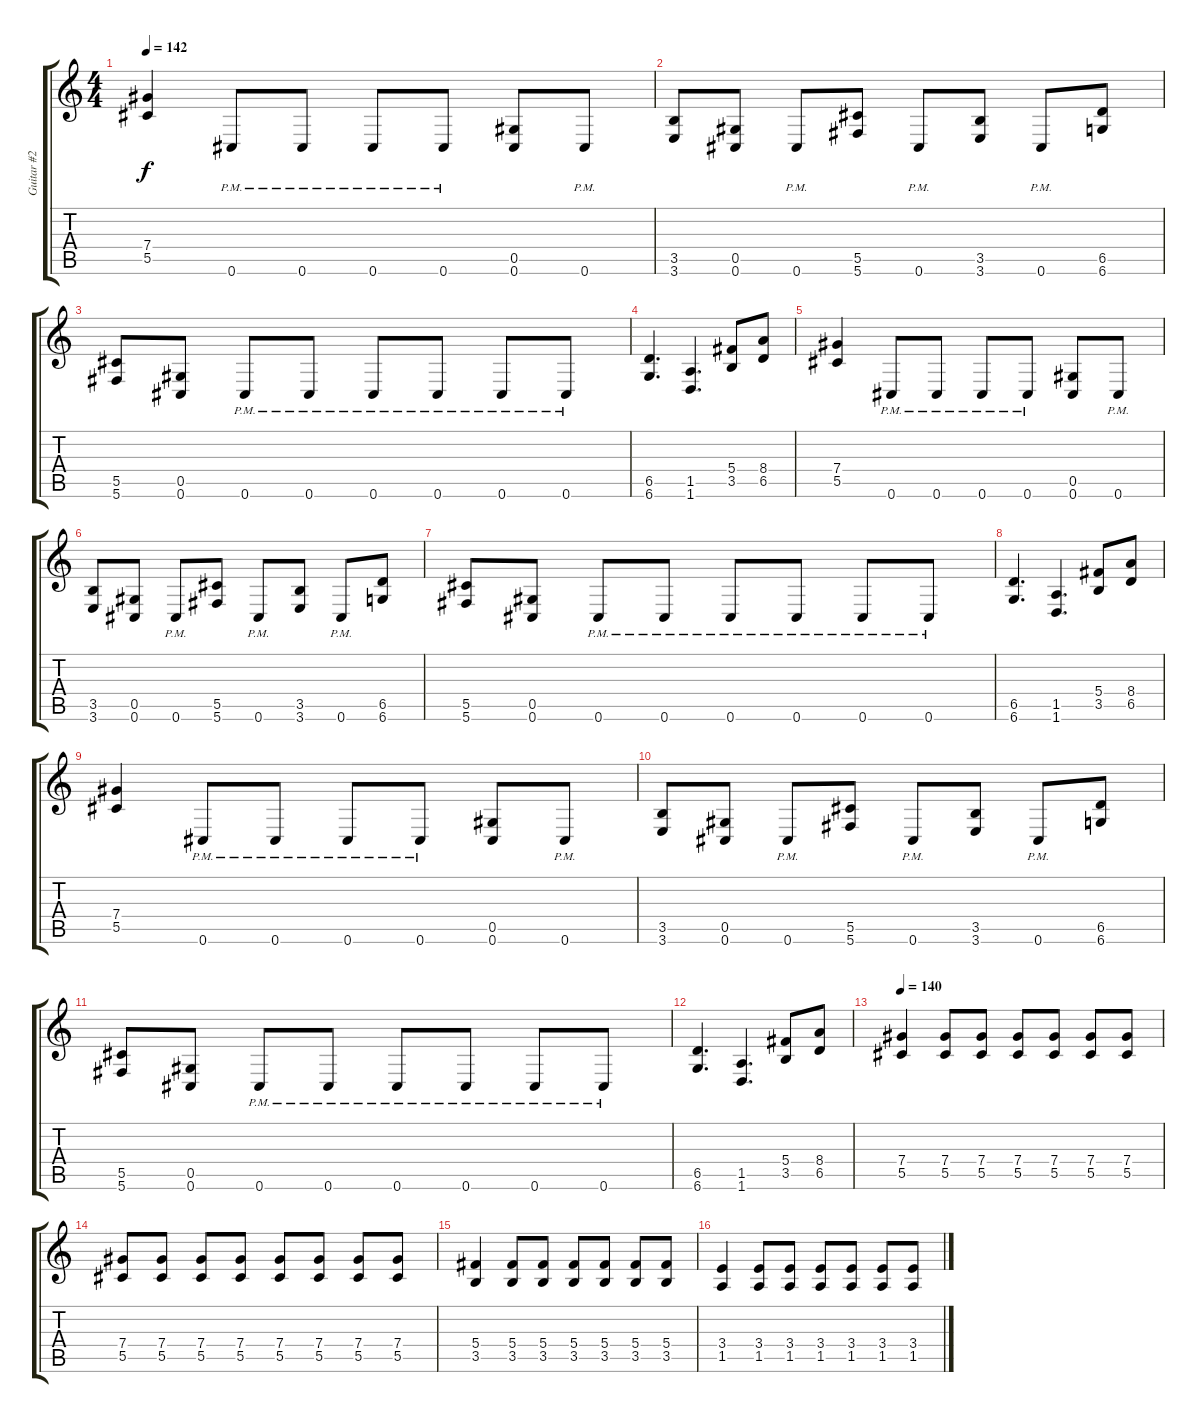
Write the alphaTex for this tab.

\track ("Guitar #2" "Guitar #2") {instrument distortionguitar}
\staff {score tabs}
\tuning (Eb4 Bb3 Gb3 Db3 Ab2 Db2) {hide}
\ts (4 4)
\tempo 142
\clef g2
\ks c
(7.4 5.5).4{dy f} 0.6{pm}.8 0.6{pm}.8 0.6{pm}.8 0.6{pm}.8 (0.5 0.6).8 0.6{pm}.8 |
(3.5 3.6).8 (0.5 0.6).8 0.6{pm}.8 (5.5 5.6).8 0.6{pm}.8 (3.5 3.6).8 0.6{pm}.8 (6.5 6.6).8 |
(5.5 5.6).8 (0.5 0.6).8 0.6{pm}.8 0.6{pm}.8 0.6{pm}.8 0.6{pm}.8 0.6{pm}.8 0.6{pm}.8 |
(6.5 6.6).4{d} (1.5 1.6).4{d} (5.4 3.5).8 (8.4 6.5).8 |
(7.4 5.5).4 0.6{pm}.8 0.6{pm}.8 0.6{pm}.8 0.6{pm}.8 (0.5 0.6).8 0.6{pm}.8 |
(3.5 3.6).8 (0.5 0.6).8 0.6{pm}.8 (5.5 5.6).8 0.6{pm}.8 (3.5 3.6).8 0.6{pm}.8 (6.5 6.6).8 |
(5.5 5.6).8 (0.5 0.6).8 0.6{pm}.8 0.6{pm}.8 0.6{pm}.8 0.6{pm}.8 0.6{pm}.8 0.6{pm}.8 |
(6.5 6.6).4{d} (1.5 1.6).4{d} (5.4 3.5).8 (8.4 6.5).8 |
(7.4 5.5).4 0.6{pm}.8 0.6{pm}.8 0.6{pm}.8 0.6{pm}.8 (0.5 0.6).8 0.6{pm}.8 |
(3.5 3.6).8 (0.5 0.6).8 0.6{pm}.8 (5.5 5.6).8 0.6{pm}.8 (3.5 3.6).8 0.6{pm}.8 (6.5 6.6).8 |
(5.5 5.6).8 (0.5 0.6).8 0.6{pm}.8 0.6{pm}.8 0.6{pm}.8 0.6{pm}.8 0.6{pm}.8 0.6{pm}.8 |
(6.5 6.6).4{d} (1.5 1.6).4{d} (5.4 3.5).8 (8.4 6.5).8 |
\tempo 140
(7.4 5.5).4 (7.4 5.5).8 (7.4 5.5).8 (7.4 5.5).8 (7.4 5.5).8 (7.4 5.5).8 (7.4 5.5).8 |
(7.4 5.5).8 (7.4 5.5).8 (7.4 5.5).8 (7.4 5.5).8 (7.4 5.5).8 (7.4 5.5).8 (7.4 5.5).8 (7.4 5.5).8 |
(5.4 3.5).4 (5.4 3.5).8 (5.4 3.5).8 (5.4 3.5).8 (5.4 3.5).8 (5.4 3.5).8 (5.4 3.5).8 |
(3.4 1.5).4 (3.4 1.5).8 (3.4 1.5).8 (3.4 1.5).8 (3.4 1.5).8 (3.4 1.5).8 (3.4 1.5).8
